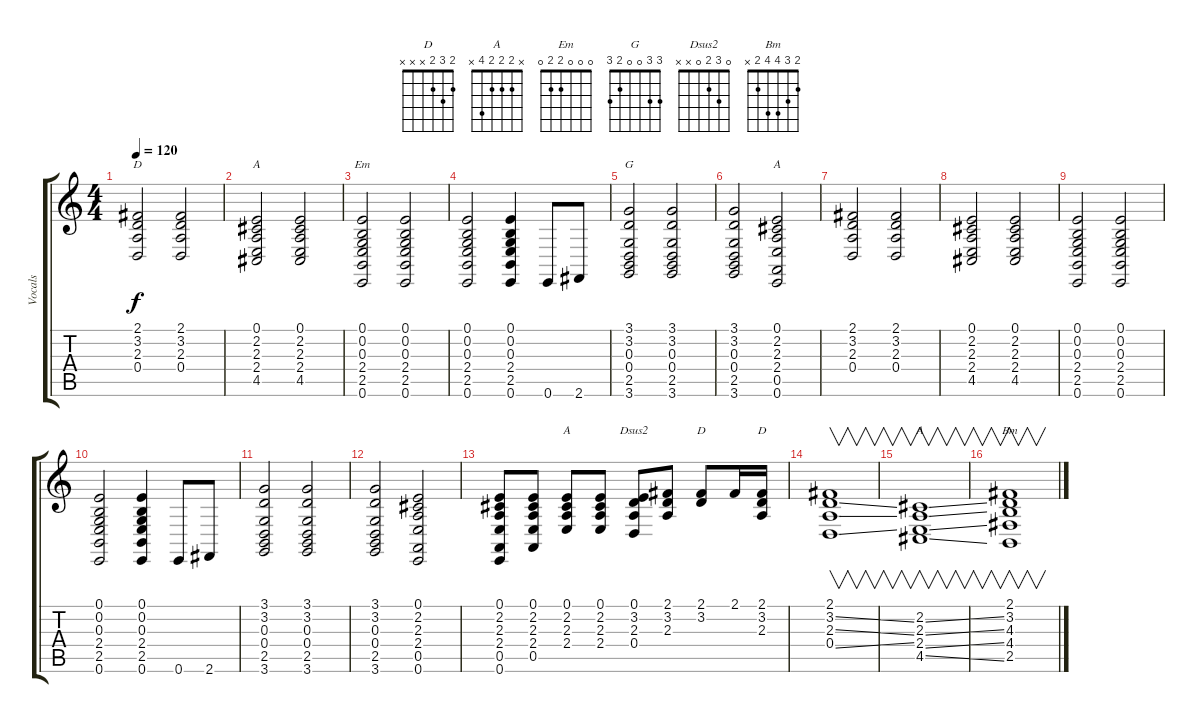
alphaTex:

\track ("Vocals" "Vocals") {instrument acousticgrandpiano}
\staff {score tabs}
\tuning (E4 B3 G3 D3 A2 E2) {hide}
\chord ("D" 2 3 2 0 x x)
\chord ("A" 0 2 2 2 4 x)
\chord ("Em" 0 0 0 2 2 0)
\chord ("G" 3 3 0 0 2 3)
\chord ("A" 0 2 2 2 0 0)
\chord ("A" 0 2 2 2 x x)
\chord ("Dsus2" 0 3 2 0 x x)
\chord ("D" 2 3 x x x x)
\chord ("D" 2 3 2 x x x)
\chord ("A" x 2 2 2 4 x)
\chord ("Bm" 2 3 4 4 2 x)
\ts (4 4)
\tempo 120
\clef g2
\ks c
(2.1 3.2 2.3 0.4).2{ch "D" dy f} (2.1 3.2 2.3 0.4).2 |
(0.1 2.2 2.3 2.4 4.5).2{ch "A"} (0.1 2.2 2.3 2.4 4.5).2 |
(0.1 0.2 0.3 2.4 2.5 0.6).2{ch "Em"} (0.1 0.2 0.3 2.4 2.5 0.6).2 |
(0.1 0.2 0.3 2.4 2.5 0.6).2 (0.1 0.2 0.3 2.4 2.5 0.6).4 0.6.8 2.6.8 |
(3.1 3.2 0.3 0.4 2.5 3.6).2{ch "G"} (3.1 3.2 0.3 0.4 2.5 3.6).2 |
(3.1 3.2 0.3 0.4 2.5 3.6).2 (0.1 2.2 2.3 2.4 0.5 0.6).2{ch "A"} |
(2.1 3.2 2.3 0.4).2 (2.1 3.2 2.3 0.4).2 |
(0.1 2.2 2.3 2.4 4.5).2 (0.1 2.2 2.3 2.4 4.5).2 |
(0.1 0.2 0.3 2.4 2.5 0.6).2 (0.1 0.2 0.3 2.4 2.5 0.6).2 |
(0.1 0.2 0.3 2.4 2.5 0.6).2 (0.1 0.2 0.3 2.4 2.5 0.6).4 0.6.8 2.6.8 |
(3.1 3.2 0.3 0.4 2.5 3.6).2 (3.1 3.2 0.3 0.4 2.5 3.6).2 |
(3.1 3.2 0.3 0.4 2.5 3.6).2 (0.1 2.2 2.3 2.4 0.5 0.6).2 |
(0.1 2.2 2.3 2.4 0.5 0.6).8 (0.1 2.2 2.3 2.4 0.5).8 (0.1 2.2 2.3 2.4).8{ch "A"} (0.1 2.2 2.3 2.4).8 (0.1 3.2 2.3 0.4).8{ch "Dsus2"} (2.1 3.2 2.3).8 (2.1 3.2).8{ch "D"} 2.1.16 (2.1 3.2 2.3).16{ch "D"} |
(2.1 3.2{ss} 2.3{ss} 0.4{ss}).1{v} |
(2.2{ss} 2.3{ss} 2.4{ss} 4.5{ss}).1{v ch "A"} |
(2.1 3.2{ss} 4.3{ss} 4.4{ss} 2.5).1{v ch "Bm"}
